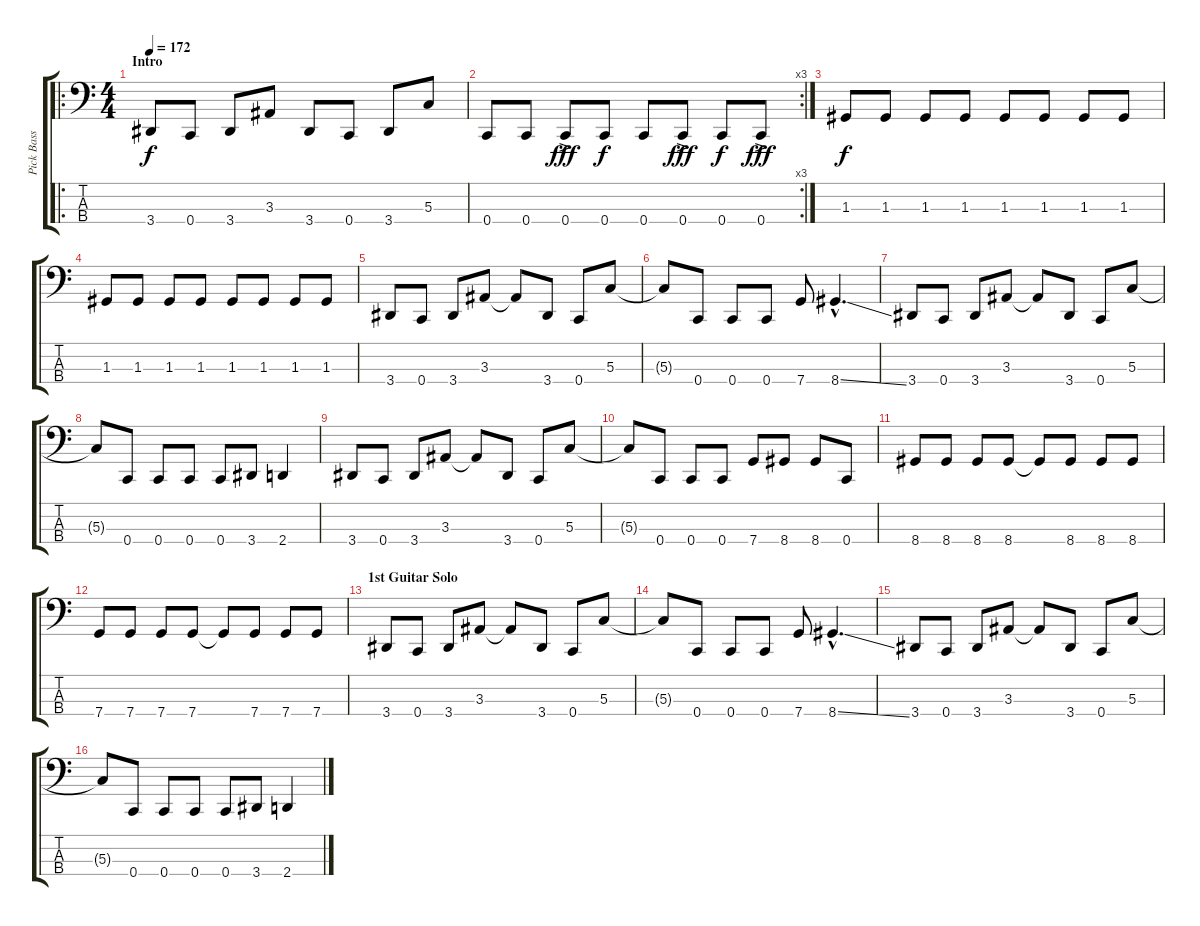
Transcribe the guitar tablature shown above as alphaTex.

\track ("Pick Bass" "Pick Bass") {instrument electricbasspick}
\staff {score tabs}
\tuning (F2 C2 G1 C1) {hide}
\ro
\ts (4 4)
\section ("" "Intro")
\tempo 172
\clef f4
\ks c
3.4.8{dy f instrument electricbasspick} 0.4.8 3.4.8 3.3.8 3.4.8 0.4.8 3.4.8 5.3.8 |
\rc 3
0.4.8 0.4.8 0.4{ac}.8{dy fff} 0.4.8{dy f} 0.4.8 0.4{ac}.8{dy fff} 0.4.8{dy f} 0.4{ac}.8{dy fff} |
1.3.8{dy f} 1.3.8 1.3.8 1.3.8 1.3.8 1.3.8 1.3.8 1.3.8 |
1.3.8 1.3.8 1.3.8 1.3.8 1.3.8 1.3.8 1.3.8 1.3.8 |
3.4.8 0.4.8 3.4.8 3.3.8 3.3{t}.8 3.4.8 0.4.8 5.3.8 |
5.3{t}.8 0.4.8 0.4.8 0.4.8 7.4.8 8.4{ss hac}.4{d} |
3.4.8 0.4.8 3.4.8 3.3.8 3.3{t}.8 3.4.8 0.4.8 5.3.8 |
5.3{t}.8 0.4.8 0.4.8 0.4.8 0.4.8 3.4.8 2.4.4 |
3.4.8 0.4.8 3.4.8 3.3.8 3.3{t}.8 3.4.8 0.4.8 5.3.8 |
5.3{t}.8 0.4.8 0.4.8 0.4.8 7.4.8 8.4.8 8.4.8 0.4.8 |
8.4.8 8.4.8 8.4.8 8.4.8 8.4{t}.8 8.4.8 8.4.8 8.4.8 |
7.4.8 7.4.8 7.4.8 7.4.8 7.4{t}.8 7.4.8 7.4.8 7.4.8 |
\section ("" "1st Guitar Solo")
3.4.8 0.4.8 3.4.8 3.3.8 3.3{t}.8 3.4.8 0.4.8 5.3.8 |
5.3{t}.8 0.4.8 0.4.8 0.4.8 7.4.8 8.4{ss hac}.4{d} |
3.4.8 0.4.8 3.4.8 3.3.8 3.3{t}.8 3.4.8 0.4.8 5.3.8 |
5.3{t}.8 0.4.8 0.4.8 0.4.8 0.4.8 3.4.8 2.4.4
